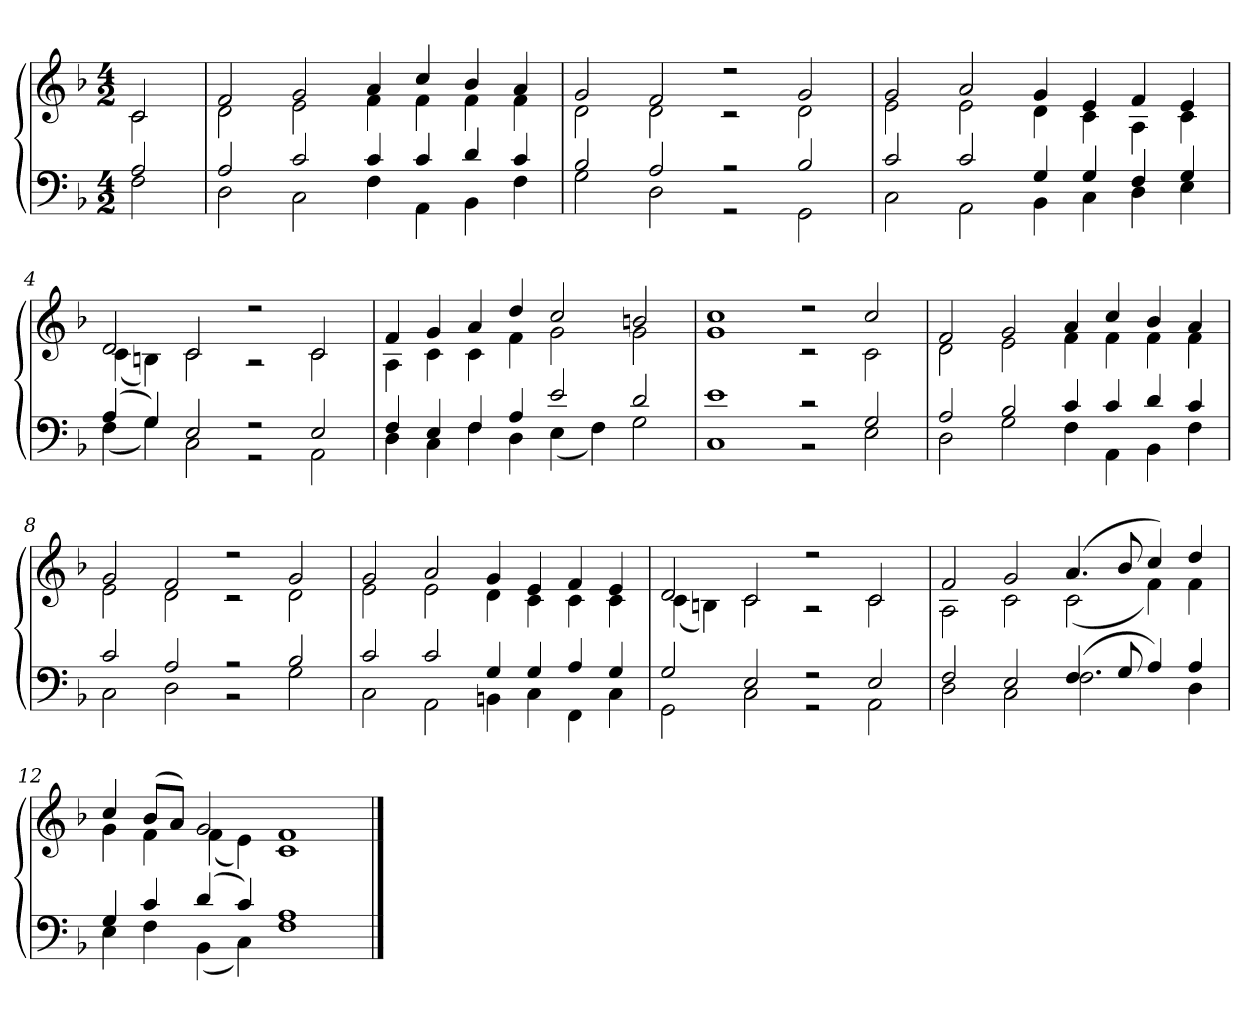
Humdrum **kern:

**kern	**kern
*part1	*part1
*staff2	*staff1
*clefF4	*clefG2
*k[b-]	*k[b-]
*F:	*F:
*M4/2	*M4/2
=	=
*^	*^
2A	2F	2c	2c
=1	=1	=1	=1
2A	2D	2f	2d
2c	2C	2g	2e
4c	4F	4a	4f
4c	4AA	4cc	4f
4d	4BB-	4b-	4f
4c	4F	4a	4f
=2	=2	=2	=2
2B-	2G	2g	2d
2A	2D	2f	2d
2r	2r	2r	2r
2B-	2GG	2g	2d
=3	=3	=3	=3
2c	2C	2g	2e
2c	2AA	2a	2e
4G	4BB-	4g	4d
4G	4C	4e	4c
4F	4D	4f	4A
4G	4E	4e	4c
=4	=4	=4	=4
(4A	(4F	2d	(4c
4G)	4G)	.	4Bn)
2E	2C	2c	2c
2r	2r	2r	2r
2E	2AA	2c	2c
=5	=5	=5	=5
4F	4D	4f	4A
4E	4C	4g	4c
4F	4F	4a	4c
4A	4D	4dd	4f
2e	(4E	2cc	2g
.	4F)	.	.
2d	2G	2bn	2g
=6	=6	=6	=6
1e	1C	1cc	1g
2r	2r	2r	2r
2G	2E	2cc	2c
=7	=7	=7	=7
2A	2D	2f	2d
2B-	2G	2g	2e
4c	4F	4a	4f
4c	4AA	4cc	4f
4d	4BB-	4b-	4f
4c	4F	4a	4f
=8	=8	=8	=8
2c	2C	2g	2e
2A	2D	2f	2d
2r	2r	2r	2r
2B-	2G	2g	2d
=9	=9	=9	=9
2c	2C	2g	2e
2c	2AA	2a	2e
4G	4BBn	4g	4d
4G	4C	4e	4c
4A	4FF	4f	4c
4G	4C	4e	4c
=10	=10	=10	=10
2G	2GG	2d	(4c
.	.	.	4Bn)
2E	2C	2c	2c
2r	2r	2r	2r
2E	2AA	2c	2c
=11	=11	=11	=11
2F	2D	2f	2A
2E	2C	2g	2c
(4.F	2.F	(4.a	(2c
8G	.	8b-	.
4A)	.	4cc)	4f)
4A	4D	4dd	4f
=12	=12	=12	=12
4G	4E	4cc	4g
4c	4F	(8b-L	4f
.	.	8aJ)	.
(4d	(4BB-	2g	(4f
4c)	4C)	.	4e)
1A	1F	1f	1c
*v	*v	*	*
*	*v	*v
==	==
*-	*-
